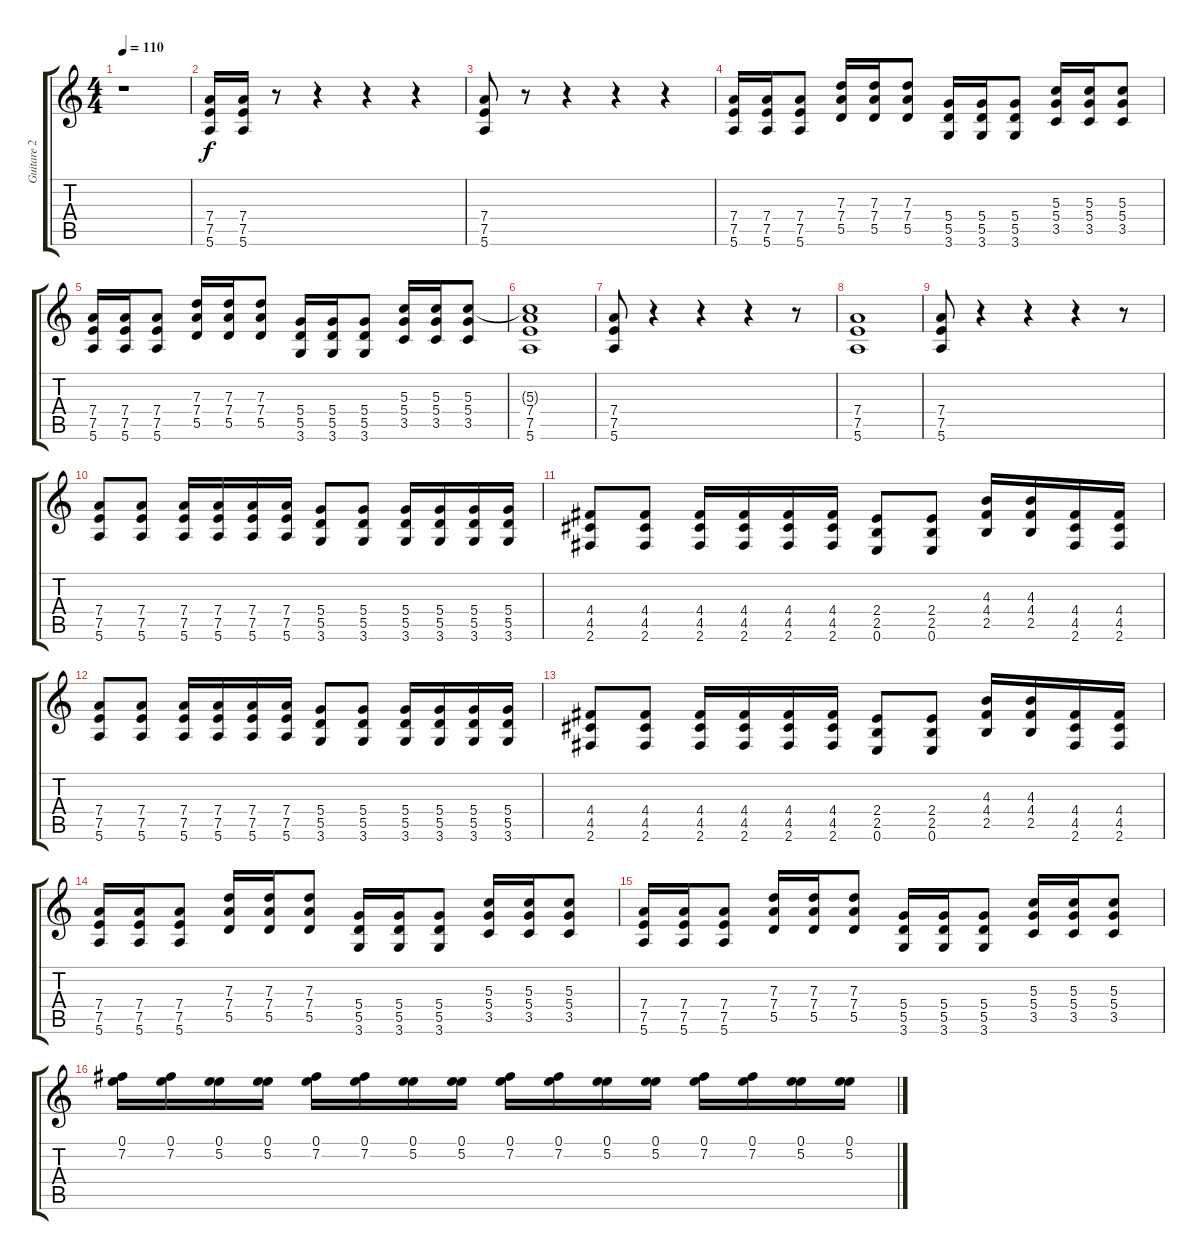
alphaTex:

\track ("Guitare 2" "Guitare 2") {instrument distortionguitar}
\staff {score tabs}
\tuning (E4 B3 G3 D3 A2 E2) {hide}
\ts (4 4)
\tempo 110
\clef g2
\ks c
r.1{dy f instrument distortionguitar} |
(7.4 7.5 5.6).16 (7.4 7.5 5.6).16 r.8 r.4 r.4 r.4 |
(7.4 7.5 5.6).8 r.8 r.4 r.4 r.4 |
(7.4 7.5 5.6).16 (7.4 7.5 5.6).16 (7.4 7.5 5.6).8 (7.3 7.4 5.5).16 (7.3 7.4 5.5).16 (7.3 7.4 5.5).8 (5.4 5.5 3.6).16 (5.4 5.5 3.6).16 (5.4 5.5 3.6).8 (5.3 5.4 3.5).16 (5.3 5.4 3.5).16 (5.3 5.4 3.5).8 |
(7.4 7.5 5.6).16 (7.4 7.5 5.6).16 (7.4 7.5 5.6).8 (7.3 7.4 5.5).16 (7.3 7.4 5.5).16 (7.3 7.4 5.5).8 (5.4 5.5 3.6).16 (5.4 5.5 3.6).16 (5.4 5.5 3.6).8 (5.3 5.4 3.5).16 (5.3 5.4 3.5).16 (5.3 5.4 3.5).8 |
(5.3{t} 7.4 7.5 5.6).1 |
(7.4 7.5 5.6).8 r.4 r.4 r.4 r.8 |
(7.4 7.5 5.6).1 |
(7.4 7.5 5.6).8 r.4 r.4 r.4 r.8 |
(7.4 7.5 5.6).8 (7.4 7.5 5.6).8 (7.4 7.5 5.6).16 (7.4 7.5 5.6).16 (7.4 7.5 5.6).16 (7.4 7.5 5.6).16 (5.4 5.5 3.6).8 (5.4 5.5 3.6).8 (5.4 5.5 3.6).16 (5.4 5.5 3.6).16 (5.4 5.5 3.6).16 (5.4 5.5 3.6).16 |
(4.4 4.5 2.6).8 (4.4 4.5 2.6).8 (4.4 4.5 2.6).16 (4.4 4.5 2.6).16 (4.4 4.5 2.6).16 (4.4 4.5 2.6).16 (2.4 2.5 0.6).8 (2.4 2.5 0.6).8 (4.3 4.4 2.5).16 (4.3 4.4 2.5).16 (4.4 4.5 2.6).16 (4.4 4.5 2.6).16 |
(7.4 7.5 5.6).8 (7.4 7.5 5.6).8 (7.4 7.5 5.6).16 (7.4 7.5 5.6).16 (7.4 7.5 5.6).16 (7.4 7.5 5.6).16 (5.4 5.5 3.6).8 (5.4 5.5 3.6).8 (5.4 5.5 3.6).16 (5.4 5.5 3.6).16 (5.4 5.5 3.6).16 (5.4 5.5 3.6).16 |
(4.4 4.5 2.6).8 (4.4 4.5 2.6).8 (4.4 4.5 2.6).16 (4.4 4.5 2.6).16 (4.4 4.5 2.6).16 (4.4 4.5 2.6).16 (2.4 2.5 0.6).8 (2.4 2.5 0.6).8 (4.3 4.4 2.5).16 (4.3 4.4 2.5).16 (4.4 4.5 2.6).16 (4.4 4.5 2.6).16 |
(7.4 7.5 5.6).16 (7.4 7.5 5.6).16 (7.4 7.5 5.6).8 (7.3 7.4 5.5).16 (7.3 7.4 5.5).16 (7.3 7.4 5.5).8 (5.4 5.5 3.6).16 (5.4 5.5 3.6).16 (5.4 5.5 3.6).8 (5.3 5.4 3.5).16 (5.3 5.4 3.5).16 (5.3 5.4 3.5).8 |
(7.4 7.5 5.6).16 (7.4 7.5 5.6).16 (7.4 7.5 5.6).8 (7.3 7.4 5.5).16 (7.3 7.4 5.5).16 (7.3 7.4 5.5).8 (5.4 5.5 3.6).16 (5.4 5.5 3.6).16 (5.4 5.5 3.6).8 (5.3 5.4 3.5).16 (5.3 5.4 3.5).16 (5.3 5.4 3.5).8 |
(0.1 7.2).16 (0.1 7.2).16 (0.1 5.2).16 (0.1 5.2).16 (0.1 7.2).16 (0.1 7.2).16 (0.1 5.2).16 (0.1 5.2).16 (0.1 7.2).16 (0.1 7.2).16 (0.1 5.2).16 (0.1 5.2).16 (0.1 7.2).16 (0.1 7.2).16 (0.1 5.2).16 (0.1 5.2).16
